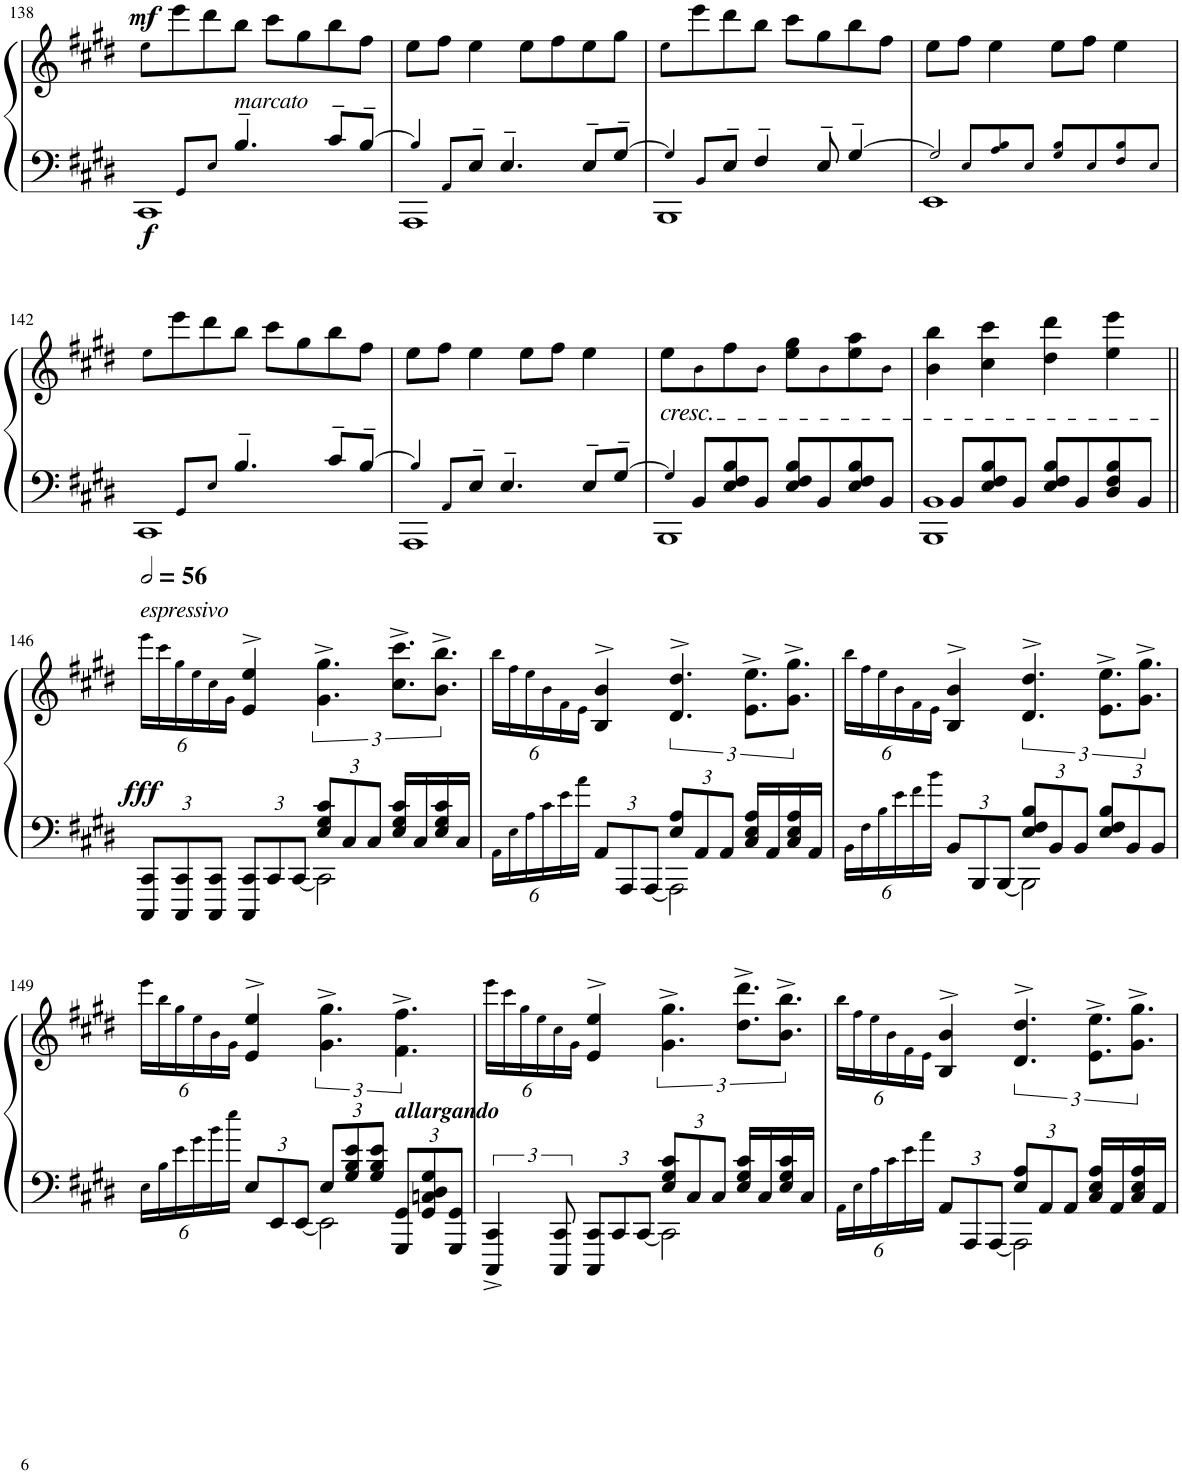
**kern	**kern	**dynam
*part1	*part1	*part1
*staff2	*staff1	*staff1/2
*I"Piano	*	*
*I'Pno.	*	*
!!LO:PB:g=z
*clefG2	*clefG2	*
*k[f#c#g#d#]	*k[f#c#g#d#]	*
*M4/4	*M4/4	*
=138	=138	=138
*^	*	*
!	!	!	!LO:DY:b=2
!	!	!	!LO:DY:n=1:a
8ryy	1CC#	8ee!\L	f mf
8GG#!/L	.	8eee\	.
8E!/J	.	8ddd#\	.
!LO:TX:a:i:t=marcato	!	!	!
4.B~/	.	8bb\J	.
.	.	8ccc#\L	.
.	.	8gg#\	.
8c#~/L	.	8bb\	.
[>8B~/J	.	8ff#\J	.
=139	=139	=139	=139
*	*^	*	*
8ryy	1AAA	4B!/]	8ee\L	.
8AA!/L	.	.	8ff#\J	.
8E~/J	.	2.ryy	4ee\	.
4.E~/	.	.	.	.
.	.	.	8ee\L	.
.	.	.	8ff#\	.
8E~/L	.	.	8ee\	.
[8G#~/J	.	.	8gg#\J	.
=140	=140	=140	=140	=140
8ryy	1BBB	4G#!/]	8ee!\L	.
8BB!/L	.	.	8eee\	.
8E~/J	.	2.ryy	8ddd#\	.
4F#~/	.	.	8bb\J	.
.	.	.	8ccc#\L	.
8E~/	.	.	8gg#\	.
[4G#~/	.	.	8bb\	.
.	.	.	8ff#\J	.
=141	=141	=141	=141	=141
8ryy	1EE	2G#!/]	8ee\L	.
8E!/L	.	.	8ff#\J	.
8A!/ 8B!/	.	.	4ee\	.
8E!/J	.	.	.	.
8G#!/ 8B!/L	.	2ryy	8ee\L	.
8E!/	.	.	8ff#\J	.
8F#!/ 8B!/	.	.	4ee\	.
8E!/J	.	.	.	.
*	*v	*v	*	*
!!LO:LB:g=z
=142	=142	=142	=142
8ryy	1CC#	8ee!\L	.
8GG#!/L	.	8eee\	.
8E!/J	.	8ddd#\	.
4.B~/	.	8bb\J	.
.	.	8ccc#\L	.
.	.	8gg#\	.
8c#~/L	.	8bb\	.
[>8B~/J	.	8ff#\J	.
=143	=143	=143	=143
*	*^	*	*
8ryy	1AAA	4B!/]	8ee\L	.
8AA!/L	.	.	8ff#\J	.
8E~/J	.	2.ryy	4ee\	.
4.E~/	.	.	.	.
.	.	.	8ee\L	.
.	.	.	8ff#\J	.
8E~/L	.	.	4ee\	.
[8G#~/J	.	.	.	.
=144	=144	=144	=144	=144
!	!	!	!LO:TX:b:i:t=cresc.	!
8ryy	1BBB	4G#!/]	8ee\L	.
8BB/L	.	.	8b!\	.
8E/ 8F#/ 8B/	.	2.ryy	8ff#\	.
8BB/J	.	.	8b!\J	.
8E/ 8F#/ 8B/L	.	.	8ee\ 8gg#\L	.
8BB/	.	.	8b!\	.
8E/ 8F#/ 8B/	.	.	8ee\ 8aa\	.
8BB/J	.	.	8b!\J	.
*	*v	*v	*	*
=145	=145	=145	=145
8ryy	1BBB 1BB	4b\ 4bb\	.
8BB/L	.	.	.
8E/ 8F#/ 8B/	.	4cc#\ 4ccc#\	.
8BB/J	.	.	.
8E/ 8F#/ 8B/L	.	4dd#\ 4ddd#\	.
8BB/	.	.	.
8D#/ 8F#/ 8B/	.	4ee\ 4eee\	.
8BB/J	.	.	.
!!LO:LB:g=z
=146||	=146||	=146||	=146||
*Xbrackettup	*	*Xbrackettup	*
*	*	*MM112	*
!	!	!LO:TX:a:i:t=espressivo	!
!	!	!	!LO:DY:a=2
12CCC#/ 12CC#/L	2ryy	24eee!\LL	fff
.	.	24ccc#!\	.
12CCC#/ 12CC#/	.	24gg#!\	.
.	.	24ee!\	.
12CCC#/ 12CC#/J	.	24cc#!\	.
.	.	24g#!\JJ	.
12CCC#/ 12CC#/L	.	4e/^> 4ee/^>	.
12CC#/	.	.	.
[12CC#/J	.	.	.
*	*	*brackettup	*
12E/ 12G#/ 12c#/L	2CC#\]	6.g#\^ 6.gg#\^	.
12C#/	.	.	.
12C#/J	.	.	.
16E/ 16G#/ 16c#/LL	.	12.cc#\^ 12.ccc#\^L	.
16C#/	.	.	.
16E/ 16G#/ 16c#/	.	12.b\^ 12.bb\^J	.
16C#/JJ	.	.	.
=147	=147	=147	=147
*	*	*Xbrackettup	*
24AA!\LL	2ryy	24bb!\LL	.
24E!\	.	24ff#!\	.
24A!\	.	24ee!\	.
24c#!\	.	24b!\	.
24e!\	.	24f#!\	.
24a!\JJ	.	24e!\JJ	.
12AA/L	.	4B/^> 4b/^>	.
12AAA/	.	.	.
[12AAA/J	.	.	.
*	*	*brackettup	*
12E/ 12A/L	2AAA\]	6.d#/^> 6.dd#/^>	.
12AA/	.	.	.
12AA/J	.	.	.
16C#/ 16E/ 16A/LL	.	12.e\^ 12.ee\^L	.
16AA/	.	.	.
16C#/ 16E/ 16A/	.	12.g#\^ 12.gg#\^J	.
16AA/JJ	.	.	.
=148	=148	=148	=148
*	*	*Xbrackettup	*
24BB!\LL	2ryy	24bb!\LL	.
24F#!\	.	24ff#!\	.
24B!\	.	24ee!\	.
24e!\	.	24b!\	.
24f#!\	.	24f#!\	.
24b!\JJ	.	24e!\JJ	.
12BB/L	.	4B/^> 4b/^>	.
12BBB/	.	.	.
[12BBB/J	.	.	.
*	*	*brackettup	*
12E/ 12F#/ 12B/L	2BBB\]	6.d#/^> 6.dd#/^>	.
12BB/	.	.	.
12BB/J	.	.	.
12E/ 12F#/ 12B/L	.	12.e\^ 12.ee\^L	.
12BB/	.	.	.
.	.	12.g#\^ 12.gg#\^J	.
12BB/J	.	.	.
!!LO:LB:g=z
=149	=149	=149	=149
*	*	*Xbrackettup	*
24E!\LL	2ryy	24eee!\LL	.
24B!\	.	24bb!\	.
24e!\	.	24gg#!\	.
24g#!\	.	24ee!\	.
24b!\	.	24b!\	.
24ee!\JJ	.	24g#!\JJ	.
12E/L	.	4e/^> 4ee/^>	.
12EE/	.	.	.
[12EE/J	.	.	.
*	*	*brackettup	*
12E/L	2EE\]	6.g#\^ 6.gg#\^	.
12G#/ 12B/ 12e/	.	.	.
12G#/ 12B/ 12e/J	.	.	.
!LO:TX:a:Bi:t=allargando	!	!	!
12GGG#/ 12GG#/L	.	6.f#\^ 6.ff#\^	.
12GG#/ 12Cn/ 12D#/ 12G#/	.	.	.
12GGG#/ 12GG#/J	.	.	.
=150	=150	=150	=150
*brackettup	*	*Xbrackettup	*
6CCC#/^< 6CC#/^<	2ryy	24eee!\LL	.
.	.	24ccc#!\	.
.	.	24gg#!\	.
.	.	24ee!\	.
12CCC#/ 12CC#/	.	24cc#!\	.
.	.	24g#!\JJ	.
*Xbrackettup	*	*	*
12CCC#/ 12CC#/L	.	4e/^> 4ee/^>	.
12CC#/	.	.	.
[12CC#/J	.	.	.
*	*	*brackettup	*
12E/ 12G#/ 12c#/L	2CC#\]	6.g#\^ 6.gg#\^	.
12C#/	.	.	.
12C#/J	.	.	.
16E/ 16G#/ 16c#/LL	.	12.dd#\^ 12.ddd#\^L	.
16C#/	.	.	.
16E/ 16G#/ 16c#/	.	12.b\^ 12.bb\^J	.
16C#/JJ	.	.	.
=151	=151	=151	=151
*	*	*Xbrackettup	*
24AA!\LL	2ryy	24bb!\LL	.
24E!\	.	24ff#!\	.
24A!\	.	24ee!\	.
24c#!\	.	24b!\	.
24e!\	.	24f#!\	.
24a!\JJ	.	24e!\JJ	.
12AA/L	.	4B/^> 4b/^>	.
12AAA/	.	.	.
[12AAA/J	.	.	.
*	*	*brackettup	*
12E/ 12A/L	2AAA\]	6.d#/^> 6.dd#/^>	.
12AA/	.	.	.
12AA/J	.	.	.
16C#/ 16E/ 16A/LL	.	12.e\^ 12.ee\^L	.
16AA/	.	.	.
16C#/ 16E/ 16A/	.	12.g#\^ 12.gg#\^J	.
16AA/JJ	.	.	.
*v	*v	*	*
=	=	=
*-	*-	*-
